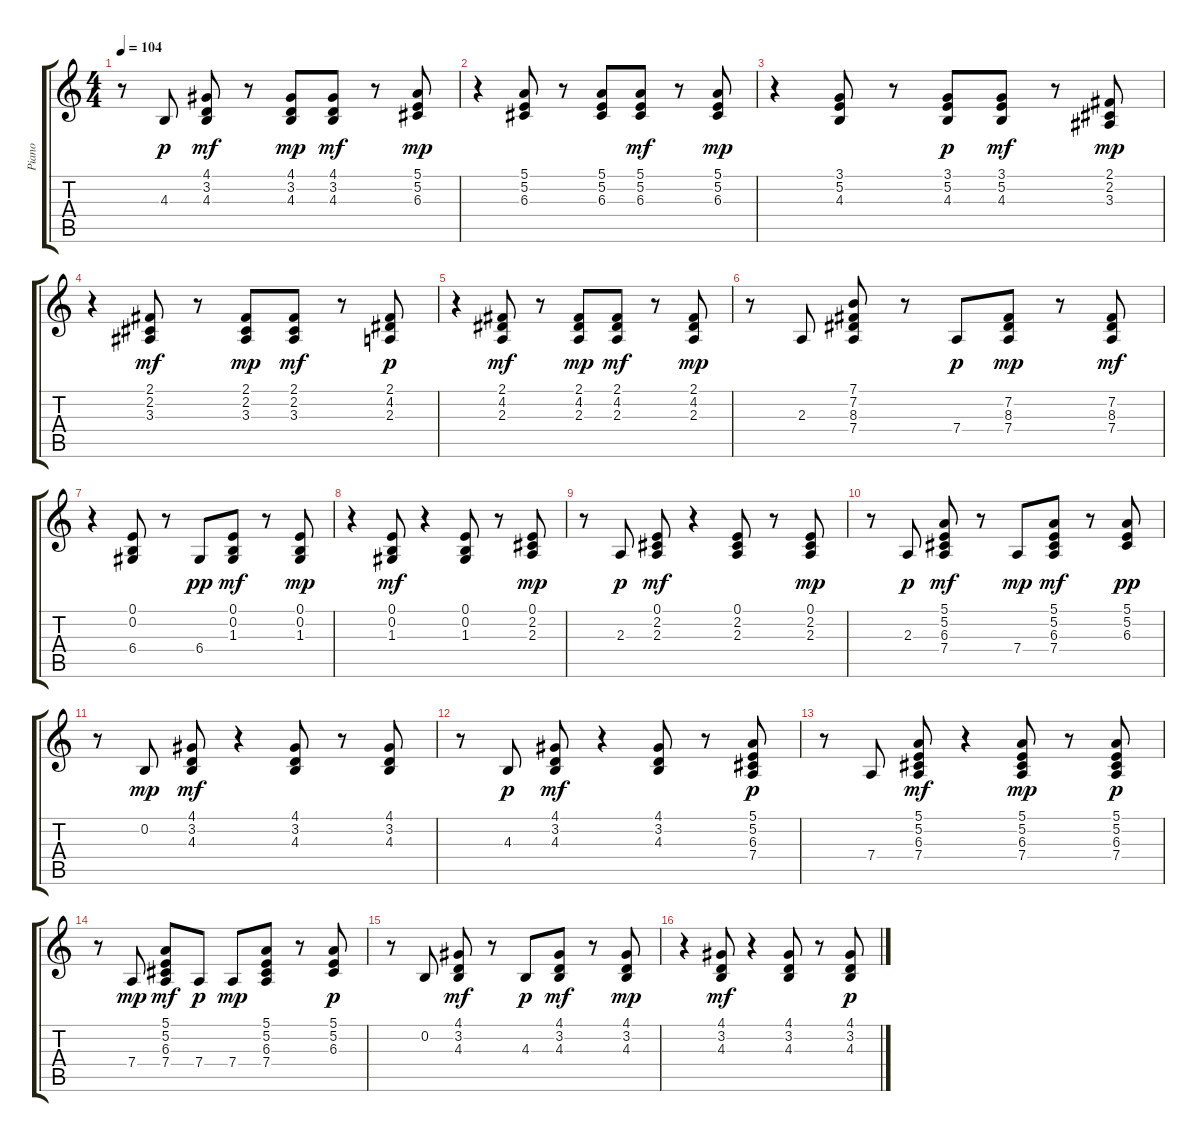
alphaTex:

\track ("Piano" "Piano") {instrument brightacousticpiano}
\staff {score tabs}
\tuning (E4 B3 G3 D3 A2 E2) {hide}
\ts (4 4)
\tempo 104
\clef g2
\ks c
r.8{dy mp} 4.3.8{dy p} (4.1 3.2 4.3).8{dy mf} r.8 (4.1 3.2 4.3).8{dy mp} (4.1 3.2 4.3).8{dy mf} r.8 (5.1 5.2 6.3).8{dy mp} |
r.4 (5.1 5.2 6.3).8 r.8 (5.1 5.2 6.3).8 (5.1 5.2 6.3).8{dy mf} r.8 (5.1 5.2 6.3).8{dy mp} |
r.4 (3.1 5.2 4.3).8 r.8 (3.1 5.2 4.3).8{dy p} (3.1 5.2 4.3).8{dy mf} r.8 (2.1 2.2 3.3).8{dy mp} |
r.4 (2.1 2.2 3.3).8{dy mf} r.8 (2.1 2.2 3.3).8{dy mp} (2.1 2.2 3.3).8{dy mf} r.8 (2.1 4.2 2.3).8{dy p} |
r.4 (2.1 4.2 2.3).8{dy mf} r.8 (2.1 4.2 2.3).8{dy mp} (2.1 4.2 2.3).8{dy mf} r.8 (2.1 4.2 2.3).8{dy mp} |
r.8 2.3.8 (7.1 7.2 8.3 7.4).8 r.8 7.4.8{dy p} (7.2 8.3 7.4).8{dy mp} r.8 (7.2 8.3 7.4).8{dy mf} |
r.4 (0.1 0.2 6.4).8 r.8 6.4.8{dy pp} (0.1 0.2 1.3).8{dy mf} r.8 (0.1 0.2 1.3).8{dy mp} |
r.4 (0.1 0.2 1.3).8{dy mf} r.4 (0.1 0.2 1.3).8 r.8 (0.1 2.2 2.3).8{dy mp} |
r.8 2.3.8{dy p} (0.1 2.2 2.3).8{dy mf} r.4 (0.1 2.2 2.3).8 r.8 (0.1 2.2 2.3).8{dy mp} |
r.8 2.3.8{dy p} (5.1 5.2 6.3 7.4).8{dy mf} r.8 7.4.8{dy mp} (5.1 5.2 6.3 7.4).8{dy mf} r.8 (5.1 5.2 6.3).8{dy pp} |
r.8 0.2.8{dy mp} (4.1 3.2 4.3).8{dy mf} r.4 (4.1 3.2 4.3).8 r.8 (4.1 3.2 4.3).8 |
r.8 4.3.8{dy p} (4.1 3.2 4.3).8{dy mf} r.4 (4.1 3.2 4.3).8 r.8 (5.1 5.2 6.3 7.4).8{dy p} |
r.8 7.4.8 (5.1 5.2 6.3 7.4).8{dy mf} r.4 (5.1 5.2 6.3 7.4).8{dy mp} r.8 (5.1 5.2 6.3 7.4).8{dy p} |
r.8 7.4.8{dy mp} (5.1 5.2 6.3 7.4).8{dy mf} 7.4.8{dy p} 7.4.8{dy mp} (5.1 5.2 6.3 7.4).8 r.8 (5.1 5.2 6.3).8{dy p} |
r.8 0.2.8 (4.1 3.2 4.3).8{dy mf} r.8 4.3.8{dy p} (4.1 3.2 4.3).8{dy mf} r.8 (4.1 3.2 4.3).8{dy mp} |
r.4 (4.1 3.2 4.3).8{dy mf} r.4 (4.1 3.2 4.3).8 r.8 (4.1 3.2 4.3).8{dy p}
